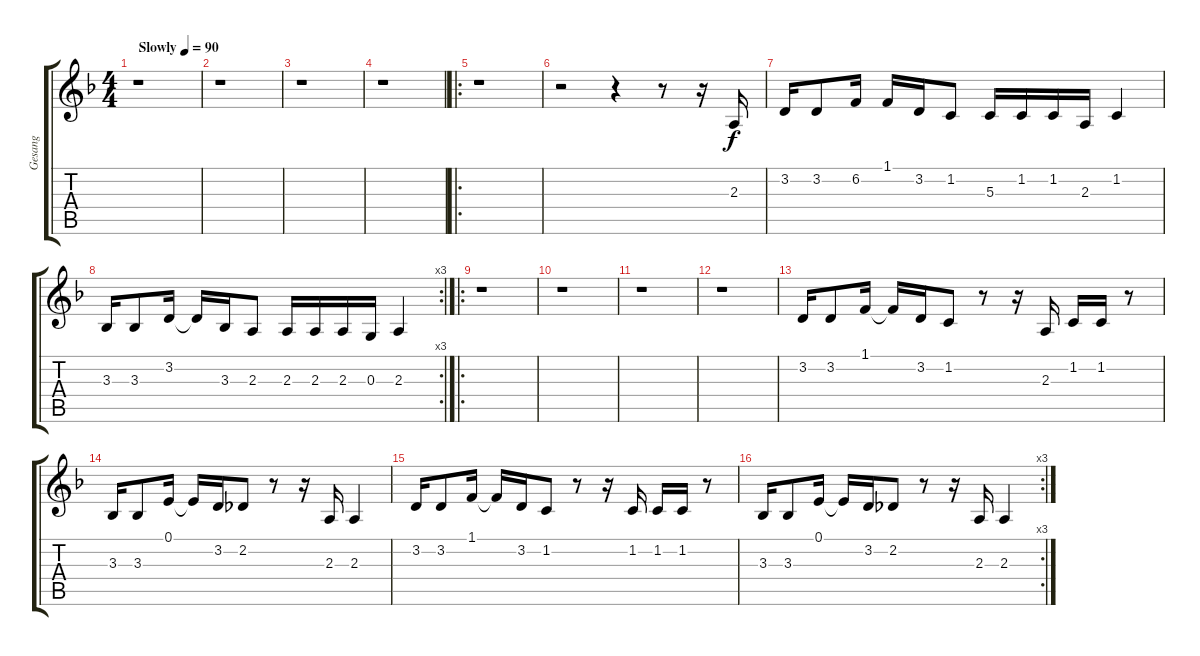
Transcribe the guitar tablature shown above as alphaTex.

\track ("Gesang" "Gesang") {instrument tangoaccordion}
\staff {score tabs}
\tuning (E4 B3 G3 D3 A2 E2) {hide}
\ts (4 4)
\tempo (90 "Slowly")
\clef g2
\ks dminor
r.1{dy f instrument tangoaccordion} |
r.1 |
r.1 |
r.1 |
\ro
r.1 |
r.2 r.4 r.8 r.16 2.3.16 |
3.2.16 3.2.8 6.2.16 1.1.16 3.2.16 1.2.8 5.3.16 1.2.16 1.2.16 2.3.16 1.2.4 |
\rc 3
3.3.16 3.3.8 3.2.16 3.2{t}.16 3.3.16 2.3.8 2.3.16 2.3.16 2.3.16 0.3.16 2.3.4 |
\ro
r.1 |
r.1 |
r.1 |
r.1 |
3.2.16 3.2.8 1.1.16 1.1{t}.16 3.2.16 1.2.8 r.8 r.16 2.3.16 1.2.16 1.2.16 r.8 |
3.3.16 3.3.8 0.1.16 0.1{t}.16 3.2.16 2.2.8 r.8 r.16 2.3.16 2.3.4 |
3.2.16 3.2.8 1.1.16 1.1{t}.16 3.2.16 1.2.8 r.8 r.16 1.2.16 1.2.16 1.2.16 r.8 |
\rc 3
3.3.16 3.3.8 0.1.16 0.1{t}.16 3.2.16 2.2.8 r.8 r.16 2.3.16 2.3.4
